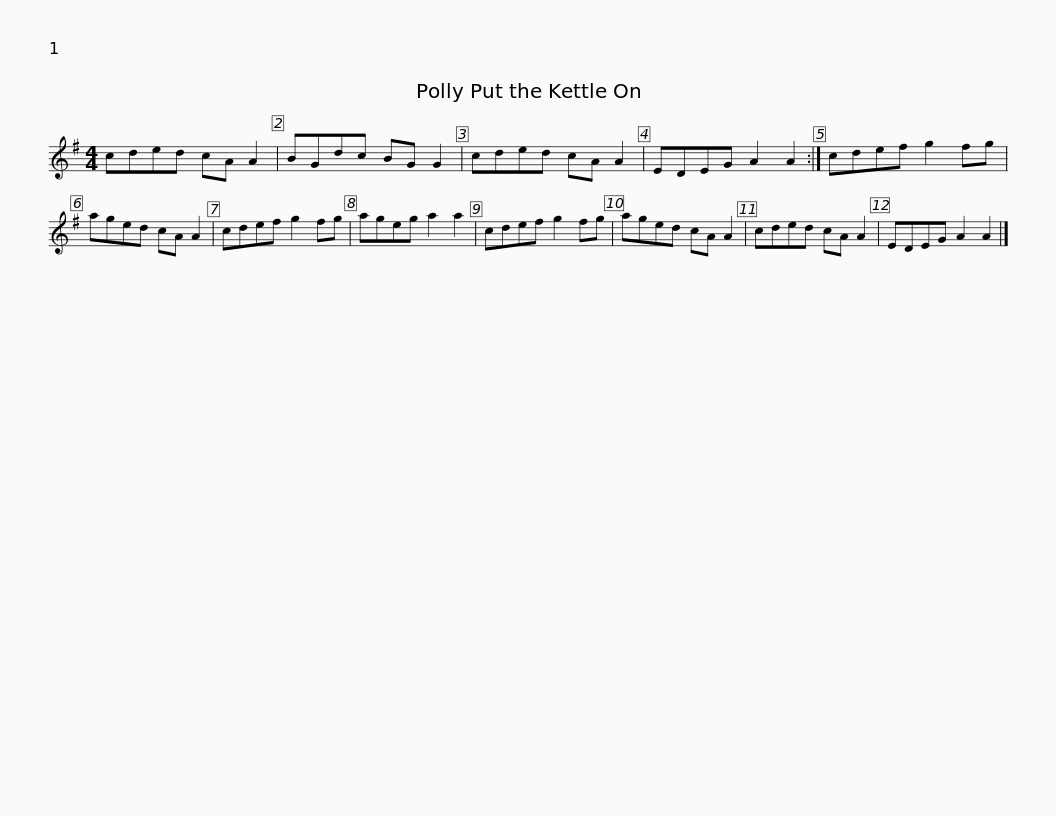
X:1
L:1/8
M:4/4
I:linebreak $
K:G
V:1 treble
V:1
 cded cA A2 | BGdc BG G2 | cded cA A2 | EDEG A2 A2 :| cdef g2 fg | %5
 aged cA A2 |$ cdef g2 fg | ageg a2 a2 | cdef g2 fg | aged cA A2 | %10
 cded cA A2 | EDEG A2 A2 |] %12
